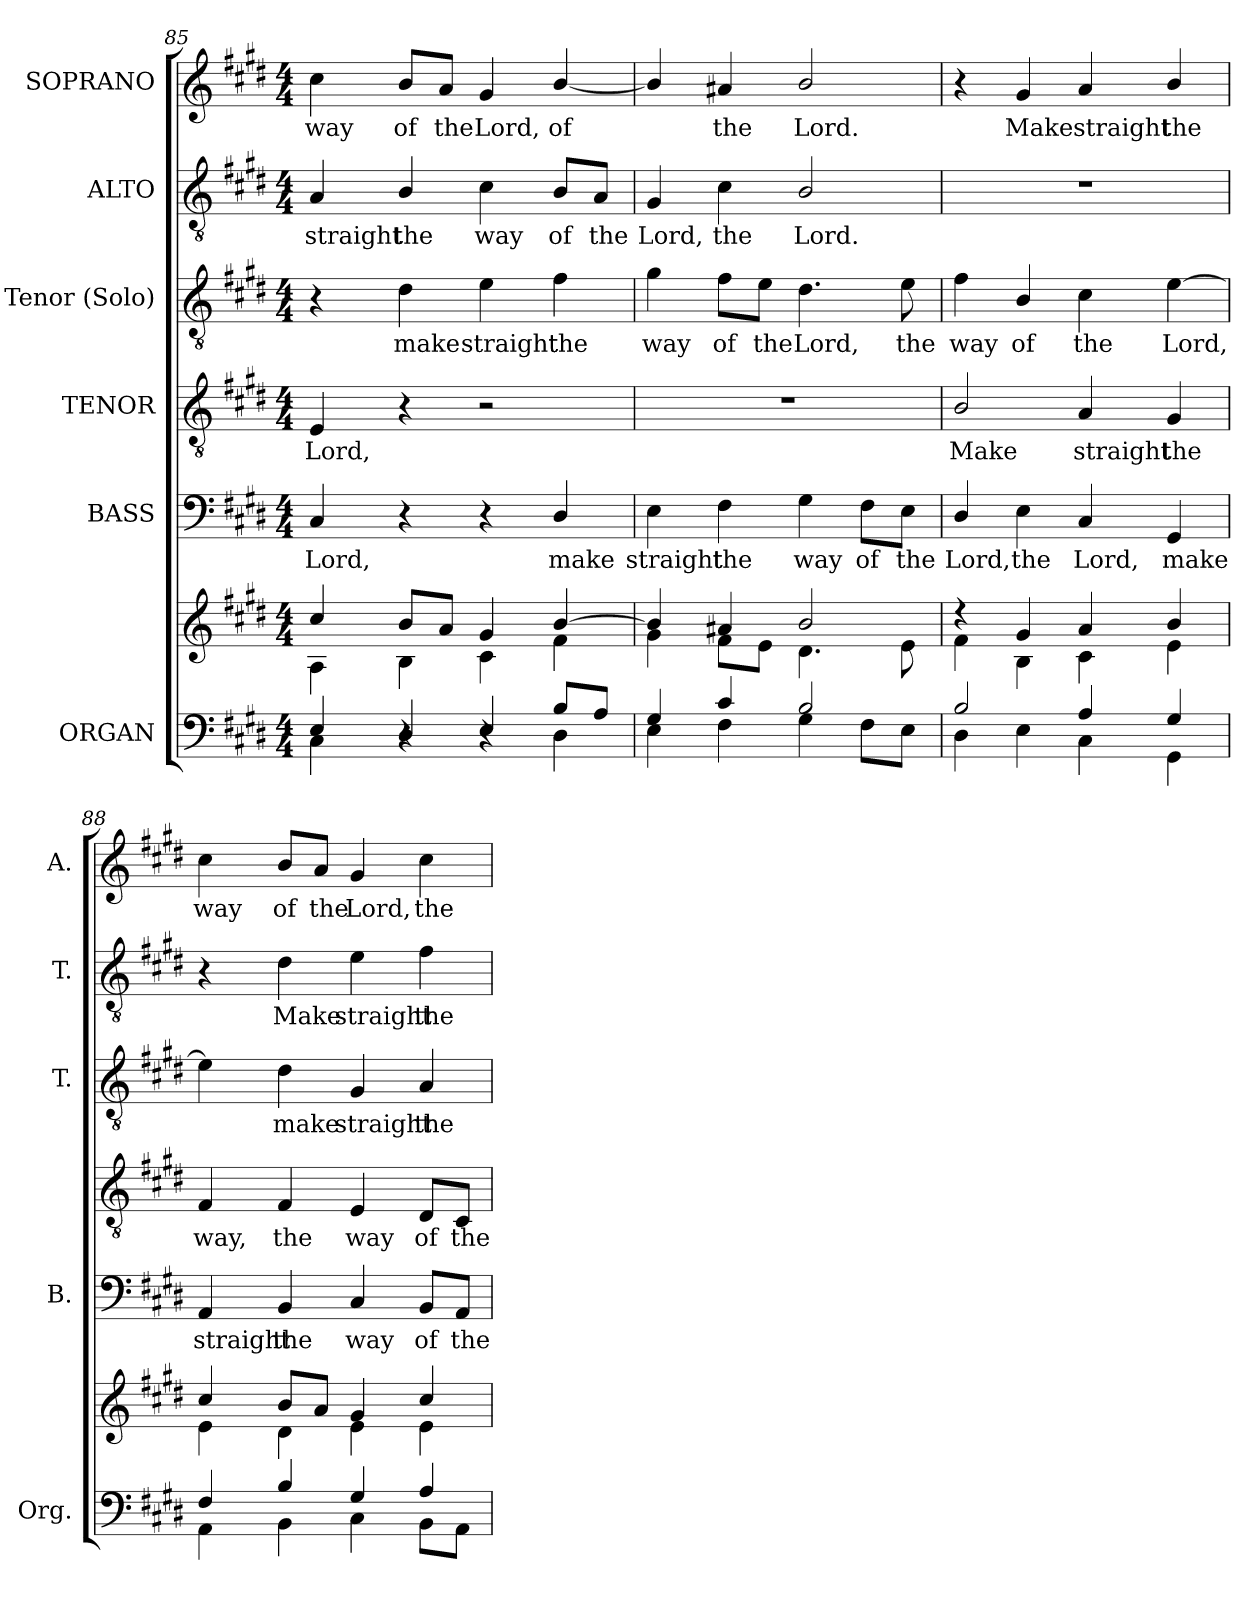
**kern	**kern	**kern	**text	**kern	**text	**kern	**text	**kern	**text	**kern	**text
*part6	*part6	*part5	*part5	*part4	*part4	*part3	*part3	*part2	*part2	*part1	*part1
*staff7	*staff6	*staff5	*staff5	*staff4	*staff4	*staff3	*staff3	*staff2	*staff2	*staff1	*staff1
*I"ORGAN	*	*I"BASS	*	*I"TENOR	*	*I"Tenor (Solo)	*	*I"ALTO	*	*I"SOPRANO	*
*I'Org.	*	*I'B.	*	*	*	*I'T.	*	*I'T.	*	*I'A.	*
!!LO:LB:g=z
*clefF4	*clefG2	*clefF4	*	*clefGv2	*	*clefGv2	*	*clefGv2	*	*clefG2	*
*	*	*	*	*ITrd7c12	*	*	*	*	*	*	*
*k[f#c#g#d#]	*k[f#c#g#d#]	*k[f#c#g#d#]	*	*k[f#c#g#d#]	*	*k[f#c#g#d#]	*	*k[f#c#g#d#]	*	*k[f#c#g#d#]	*
*E:	*E:	*E:	*	*E:	*	*E:	*	*E:	*	*E:	*
*M4/4	*M4/4	*M4/4	*	*M4/4	*	*M4/4	*	*M4/4	*	*M4/4	*
=85	=85	=85	=85	=85	=85	=85	=85	=85	=85	=85	=85
*^	*^	*	*	*	*	*	*	*	*	*	*
*	*^	*	*	*	*	*	*	*	*	*	*	*	*
!	!	!	!	!	!	!LO:LY:b:color=#000000	!	!	!	!	!	!	!	!
!	!	!	!	!	!	!	!	!LO:LY:b:color=#000000	!	!	!	!	!	!
!	!	!	!	!	!	!	!	!	!	!	!	!LO:LY:b:color=#000000	!	!
!	!	!	!	!	!	!	!	!	!	!	!	!	!	!LO:LY:b:color=#000000
1ryy	4Ei/	4C#i\	4cc#i/	4Ai\	4C#i/	Lord,	4EEi/	Lord,	4r	.	4Ai/	straight	4cc#i\	way
!	!	!	!	!	!	!	!	!	!	!LO:LY:b:color=#000000	!	!	!	!
!	!	!	!	!	!	!	!	!	!	!	!	!LO:LY:b:color=#000000	!	!
!	!	!	!	!	!	!	!	!	!	!	!	!	!	!LO:LY:b:color=#000000
.	4D#i/	4r	8bi/L	4Bi\	4r	.	4r	.	4d#i\	make	4Bi/	the	8bi/L	of
!	!	!	!	!	!	!	!	!	!	!	!	!	!	!LO:LY:b:color=#000000
.	.	.	8ai/J	.	.	.	.	.	.	.	.	.	8ai/J	the
!	!	!	!	!	!	!	!	!	!	!LO:LY:b:color=#000000	!	!	!	!
!	!	!	!	!	!	!	!	!	!	!	!	!LO:LY:b:color=#000000	!	!
!	!	!	!	!	!	!	!	!	!	!	!	!	!	!LO:LY:b:color=#000000
.	4Ei/	4r	4g#i/	4c#i\	4r	.	2r	.	4ei\	straight	4c#i\	way	4g#i/	Lord,
!	!	!	!	!	!	!LO:LY:b:color=#000000	!	!	!	!	!	!	!	!
!	!	!	!	!	!	!	!	!	!	!LO:LY:b:color=#000000	!	!	!	!
!	!	!	!	!	!	!	!	!	!	!	!	!LO:LY:b:color=#000000	!	!
!	!	!	!	!	!	!	!	!	!	!	!	!	!	!LO:LY:b:color=#000000
.	8Bi/L	4D#i\	[>4bi/	4f#i\	4D#i/	make	.	.	4f#i\	the	8Bi/L	of	[<4bi/	of
!	!	!	!	!	!	!	!	!	!	!	!	!LO:LY:b:color=#000000	!	!
.	8Ai/J	.	.	.	.	.	.	.	.	.	8Ai/J	the	.	.
=86	=86	=86	=86	=86	=86	=86	=86	=86	=86	=86	=86	=86	=86	=86
!	!	!	!	!	!	!LO:LY:b:color=#000000	!	!	!	!	!	!	!	!
!	!	!	!	!	!	!	!	!	!	!LO:LY:b:color=#000000	!	!	!	!
!	!	!	!	!	!	!	!	!	!	!	!	!LO:LY:b:color=#000000	!	!
1ryy	4G#i/	4Ei\	4bi/]	4g#i\	4Ei\	straight	1r	.	4g#i\	way	4G#i/	Lord,	4bi/]	.
!	!	!	!	!	!	!LO:LY:b:color=#000000	!	!	!	!	!	!	!	!
!	!	!	!	!	!	!	!	!	!	!LO:LY:b:color=#000000	!	!	!	!
!	!	!	!	!	!	!	!	!	!	!	!	!LO:LY:b:color=#000000	!	!
!	!	!	!	!	!	!	!	!	!	!	!	!	!	!LO:LY:b:color=#000000
.	4c#i/	4F#i\	4a#Xi/	8f#i\L	4F#i\	the	.	.	8f#i\L	of	4c#i\	the	4a#Xi/	the
!	!	!	!	!	!	!	!	!	!	!LO:LY:b:color=#000000	!	!	!	!
.	.	.	.	8ei\J	.	.	.	.	8ei\J	the	.	.	.	.
!	!	!	!	!	!	!LO:LY:b:color=#000000	!	!	!	!	!	!	!	!
!	!	!	!	!	!	!	!	!	!	!LO:LY:b:color=#000000	!	!	!	!
!	!	!	!	!	!	!	!	!	!	!	!	!LO:LY:b:color=#000000	!	!
!	!	!	!	!	!	!	!	!	!	!	!	!	!	!LO:LY:b:color=#000000
.	2Bi/	4G#i\	2bi/	4.d#i\	4G#i\	way	.	.	4.d#i\	Lord,	2Bi/	Lord.	2bi/	Lord.
!	!	!	!	!	!	!LO:LY:b:color=#000000	!	!	!	!	!	!	!	!
.	.	8F#i\L	.	.	8F#i\L	of	.	.	.	.	.	.	.	.
!	!	!	!	!	!	!LO:LY:b:color=#000000	!	!	!	!	!	!	!	!
!	!	!	!	!	!	!	!	!	!	!LO:LY:b:color=#000000	!	!	!	!
.	.	8Ei\J	.	8ei\	8Ei\J	the	.	.	8ei\	the	.	.	.	.
=87	=87	=87	=87	=87	=87	=87	=87	=87	=87	=87	=87	=87	=87	=87
!	!	!	!	!	!	!LO:LY:b:color=#000000	!	!	!	!	!	!	!	!
!	!	!	!	!	!	!	!	!LO:LY:b:color=#000000	!	!	!	!	!	!
!	!	!	!	!	!	!	!	!	!	!LO:LY:b:color=#000000	!	!	!	!
1ryy	2Bi/	4D#i\	4r	4f#i\	4D#i/	Lord,	2BBi/	Make	4f#i\	way	1r	.	4r	.
!	!	!	!	!	!	!LO:LY:b:color=#000000	!	!	!	!	!	!	!	!
!	!	!	!	!	!	!	!	!	!	!LO:LY:b:color=#000000	!	!	!	!
!	!	!	!	!	!	!	!	!	!	!	!	!	!	!LO:LY:b:color=#000000
.	.	4Ei\	4g#i/	4Bi\	4Ei\	the	.	.	4Bi/	of	.	.	4g#i/	Make
!	!	!	!	!	!	!LO:LY:b:color=#000000	!	!	!	!	!	!	!	!
!	!	!	!	!	!	!	!	!LO:LY:b:color=#000000	!	!	!	!	!	!
!	!	!	!	!	!	!	!	!	!	!LO:LY:b:color=#000000	!	!	!	!
!	!	!	!	!	!	!	!	!	!	!	!	!	!	!LO:LY:b:color=#000000
.	4Ai/	4C#i\	4ai/	4c#i\	4C#i/	Lord,	4AAi/	straight	4c#i\	the	.	.	4ai/	straight
!	!	!	!	!	!	!LO:LY:b:color=#000000	!	!	!	!	!	!	!	!
!	!	!	!	!	!	!	!	!LO:LY:b:color=#000000	!	!	!	!	!	!
!	!	!	!	!	!	!	!	!	!	!LO:LY:b:color=#000000	!	!	!	!
!	!	!	!	!	!	!	!	!	!	!	!	!	!	!LO:LY:b:color=#000000
.	4G#i/	4GG#i\	4bi/	4ei\	4GG#i/	make	4GG#i/	the	[>4ei\	Lord,	.	.	4bi/	the
!!LO:PB:g=z
=88	=88	=88	=88	=88	=88	=88	=88	=88	=88	=88	=88	=88	=88	=88
!	!	!	!	!	!	!LO:LY:b:color=#000000	!	!	!	!	!	!	!	!
!	!	!	!	!	!	!	!	!LO:LY:b:color=#000000	!	!	!	!	!	!
!	!	!	!	!	!	!	!	!	!	!	!	!	!	!LO:LY:b:color=#000000
1ryy	4F#i/	4AAi\	4cc#i/	4ei\	4AAi/	straight	4FF#i/	way,	4ei\]	.	4r	.	4cc#i\	way
!	!	!	!	!	!	!LO:LY:b:color=#000000	!	!	!	!	!	!	!	!
!	!	!	!	!	!	!	!	!LO:LY:b:color=#000000	!	!	!	!	!	!
!	!	!	!	!	!	!	!	!	!	!LO:LY:b:color=#000000	!	!	!	!
!	!	!	!	!	!	!	!	!	!	!	!	!LO:LY:b:color=#000000	!	!
!	!	!	!	!	!	!	!	!	!	!	!	!	!	!LO:LY:b:color=#000000
.	4Bi/	4BBi\	8bi/L	4d#i\	4BBi/	the	4FF#i/	the	4d#i\	make	4d#i\	Make	8bi/L	of
!	!	!	!	!	!	!	!	!	!	!	!	!	!	!LO:LY:b:color=#000000
.	.	.	8ai/J	.	.	.	.	.	.	.	.	.	8ai/J	the
!	!	!	!	!	!	!LO:LY:b:color=#000000	!	!	!	!	!	!	!	!
!	!	!	!	!	!	!	!	!LO:LY:b:color=#000000	!	!	!	!	!	!
!	!	!	!	!	!	!	!	!	!	!LO:LY:b:color=#000000	!	!	!	!
!	!	!	!	!	!	!	!	!	!	!	!	!LO:LY:b:color=#000000	!	!
!	!	!	!	!	!	!	!	!	!	!	!	!	!	!LO:LY:b:color=#000000
.	4G#i/	4C#i\	4g#i/	4ei\	4C#i/	way	4EEi/	way	4G#i/	straight	4ei\	straight	4g#i/	Lord,
!	!	!	!	!	!	!LO:LY:b:color=#000000	!	!	!	!	!	!	!	!
!	!	!	!	!	!	!	!	!LO:LY:b:color=#000000	!	!	!	!	!	!
!	!	!	!	!	!	!	!	!	!	!LO:LY:b:color=#000000	!	!	!	!
!	!	!	!	!	!	!	!	!	!	!	!	!LO:LY:b:color=#000000	!	!
!	!	!	!	!	!	!	!	!	!	!	!	!	!	!LO:LY:b:color=#000000
.	4Ai/	8BBi\L	4cc#i/	4ei\	8BBi/L	of	8DD#i/L	of	4Ai/	the	4f#i\	the	4cc#i\	the
!	!	!	!	!	!	!LO:LY:b:color=#000000	!	!	!	!	!	!	!	!
!	!	!	!	!	!	!	!	!LO:LY:b:color=#000000	!	!	!	!	!	!
.	.	8AAi\J	.	.	8AAi/J	the	8CC#i/J	the	.	.	.	.	.	.
*v	*v	*v	*	*	*	*	*	*	*	*	*	*	*	*
*	*v	*v	*	*	*	*	*	*	*	*	*	*
=	=	=	=	=	=	=	=	=	=	=	=
*-	*-	*-	*-	*-	*-	*-	*-	*-	*-	*-	*-
